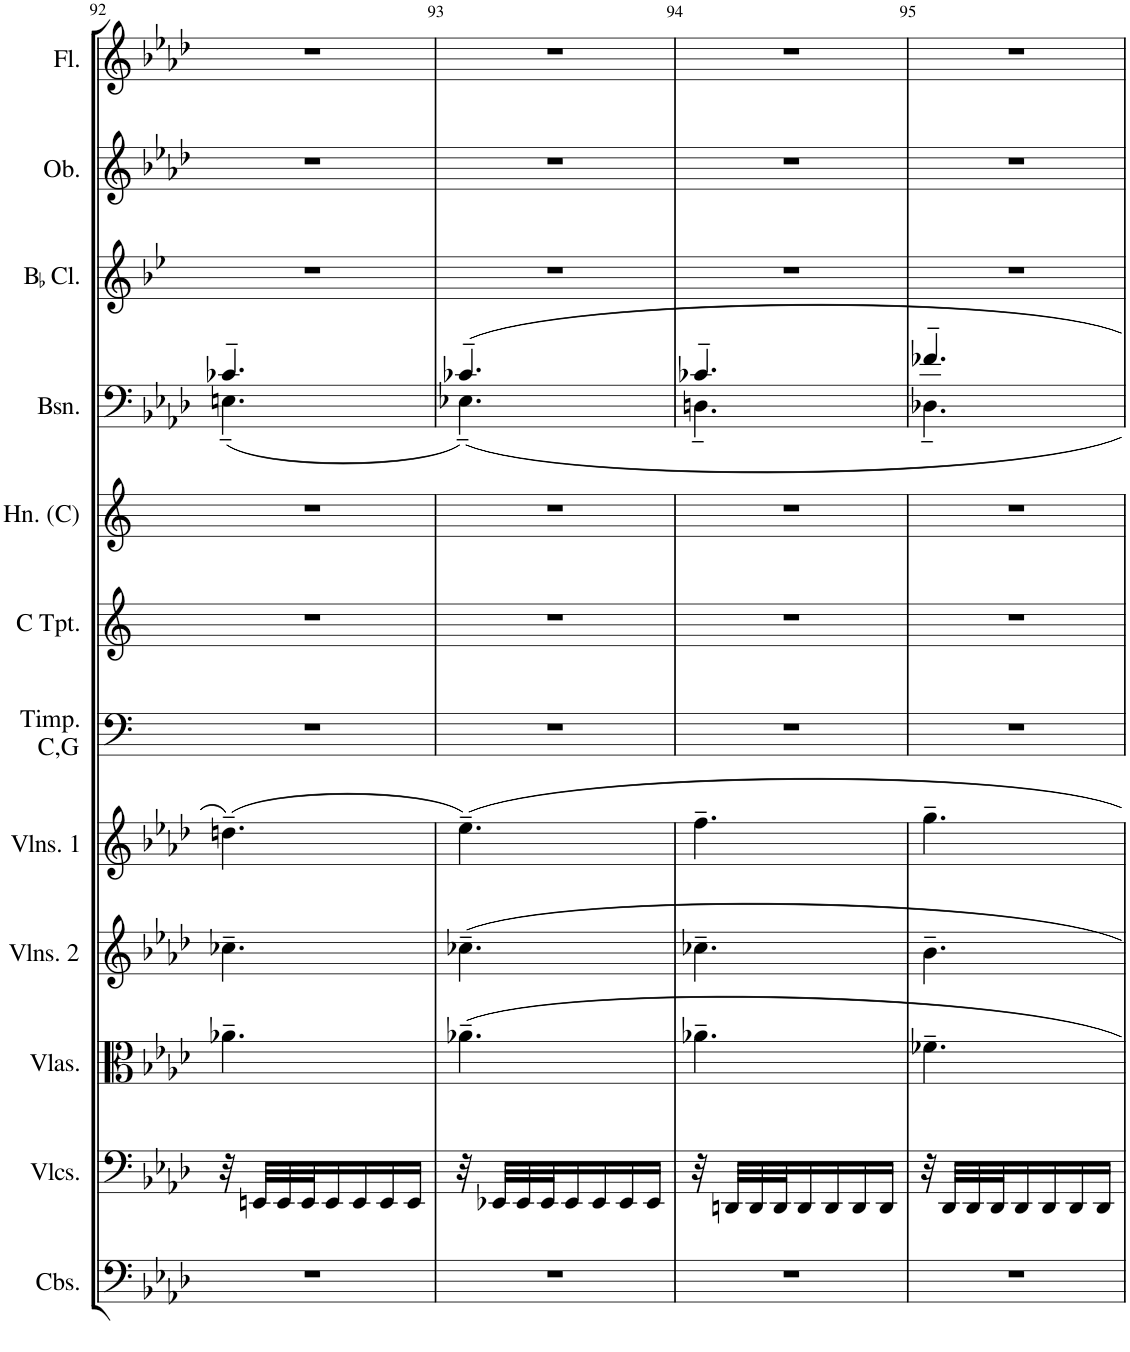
**kern	**kern	**kern	**kern	**kern	**kern	**kern	**kern	**kern	**kern	**kern	**kern
*part12	*part11	*part10	*part9	*part8	*part7	*part6	*part5	*part4	*part3	*part2	*part1
*staff12	*staff11	*staff10	*staff9	*staff8	*staff7	*staff6	*staff5	*staff4	*staff3	*staff2	*staff1
*I"Contrabasses	*I"Violoncellos	*I"Violas	*I"Violins 2	*I"Violins 1	*I"Timpani  C, G	*I"C Trumpet	*I"Horn  In C	*I"Bassoon	*I"BaccidentalFlat Clarinet	*I"Oboe	*I"Flute
*I'Cbs.	*I'Vlcs.	*I'Vlas.	*I'Vlns. 2	*I'Vlns. 1	*I'Timp.  C,G	*I'C Tpt.	*I'Hn. (C)	*I'Bsn.	*I'BaccidentalFlat Cl.	*I'Ob.	*I'Fl.
!!LO:PB:g=z
*clefF4	*clefF4	*clefC3	*clefG2	*clefG2	*clefF4	*clefG2	*clefG2	*clefF4	*clefG2	*clefG2	*clefG2
*Trd7c12	*	*	*	*	*	*Trd1c2	*Trd4c7	*	*Trd1c2	*	*
*k[b-e-a-d-]	*k[b-e-a-d-]	*k[b-e-a-d-]	*k[b-e-a-d-]	*k[b-e-a-d-]	*k[]	*k[]	*k[]	*k[b-e-a-d-]	*k[b-e-]	*k[b-e-a-d-]	*k[b-e-a-d-]
*M3/8	*	*	*M3/8	*M3/8	*M3/8	*M3/8	*M3/8	*M3/8	*M3/8	*M3/8	*M3/8
=92	=92	=92	=92	=92	=92	=92	=92	=92	=92	=92	=92
*	*	*	*	*	*	*	*	*^	*	*	*
4.r	32r	4.a-X~\	4.cc-X~\	(4.ddn~\	4.r	4.r	4.r	4.c-X~/	(4.En~\	4.r	4.r	4.r
.	32EEn/LLL	.	.	.	.	.	.	.	.	.	.	.
.	32EE/	.	.	.	.	.	.	.	.	.	.	.
.	32EE/J	.	.	.	.	.	.	.	.	.	.	.
.	16EE/	.	.	.	.	.	.	.	.	.	.	.
.	16EE/	.	.	.	.	.	.	.	.	.	.	.
.	16EE/	.	.	.	.	.	.	.	.	.	.	.
.	16EE/JJ	.	.	.	.	.	.	.	.	.	.	.
=93	=93	=93	=93	=93	=93	=93	=93	=93	=93	=93	=93	=93
4.r	32r	4.a-X~\	4.cc-X~\	4.ee-~\)	4.r	4.r	4.r	4.c-X~/	4.E-X~\)	4.r	4.r	4.r
.	32EE-X/LLL	.	.	.	.	.	.	.	.	.	.	.
.	32EE-/	.	.	.	.	.	.	.	.	.	.	.
.	32EE-/J	.	.	.	.	.	.	.	.	.	.	.
.	16EE-/	.	.	.	.	.	.	.	.	.	.	.
.	16EE-/	.	.	.	.	.	.	.	.	.	.	.
.	16EE-/	.	.	.	.	.	.	.	.	.	.	.
.	16EE-/JJ	.	.	.	.	.	.	.	.	.	.	.
=94	=94	=94	=94	=94	=94	=94	=94	=94	=94	=94	=94	=94
4.r	32r	4.a-X~\	4.cc-X~\	4.ff~\	4.r	4.r	4.r	4.c-X~/	4.Dn~\	4.r	4.r	4.r
.	32DDn/LLL	.	.	.	.	.	.	.	.	.	.	.
.	32DD/	.	.	.	.	.	.	.	.	.	.	.
.	32DD/J	.	.	.	.	.	.	.	.	.	.	.
.	16DD/	.	.	.	.	.	.	.	.	.	.	.
.	16DD/	.	.	.	.	.	.	.	.	.	.	.
.	16DD/	.	.	.	.	.	.	.	.	.	.	.
.	16DD/JJ	.	.	.	.	.	.	.	.	.	.	.
=95	=95	=95	=95	=95	=95	=95	=95	=95	=95	=95	=95	=95
4.r	32r	4.f-X~\	4.b-~\	4.gg~\	4.r	4.r	4.r	4.f-X~/	4.D-X~\	4.r	4.r	4.r
.	32DD-/LLL	.	.	.	.	.	.	.	.	.	.	.
.	32DD-/	.	.	.	.	.	.	.	.	.	.	.
.	32DD-/J	.	.	.	.	.	.	.	.	.	.	.
.	16DD-/	.	.	.	.	.	.	.	.	.	.	.
.	16DD-/	.	.	.	.	.	.	.	.	.	.	.
.	16DD-/	.	.	.	.	.	.	.	.	.	.	.
.	16DD-/JJ	.	.	.	.	.	.	.	.	.	.	.
*	*	*	*	*	*	*	*	*v	*v	*	*	*
=	=	=	=	=	=	=	=	=	=	=	=
*-	*-	*-	*-	*-	*-	*-	*-	*-	*-	*-	*-
